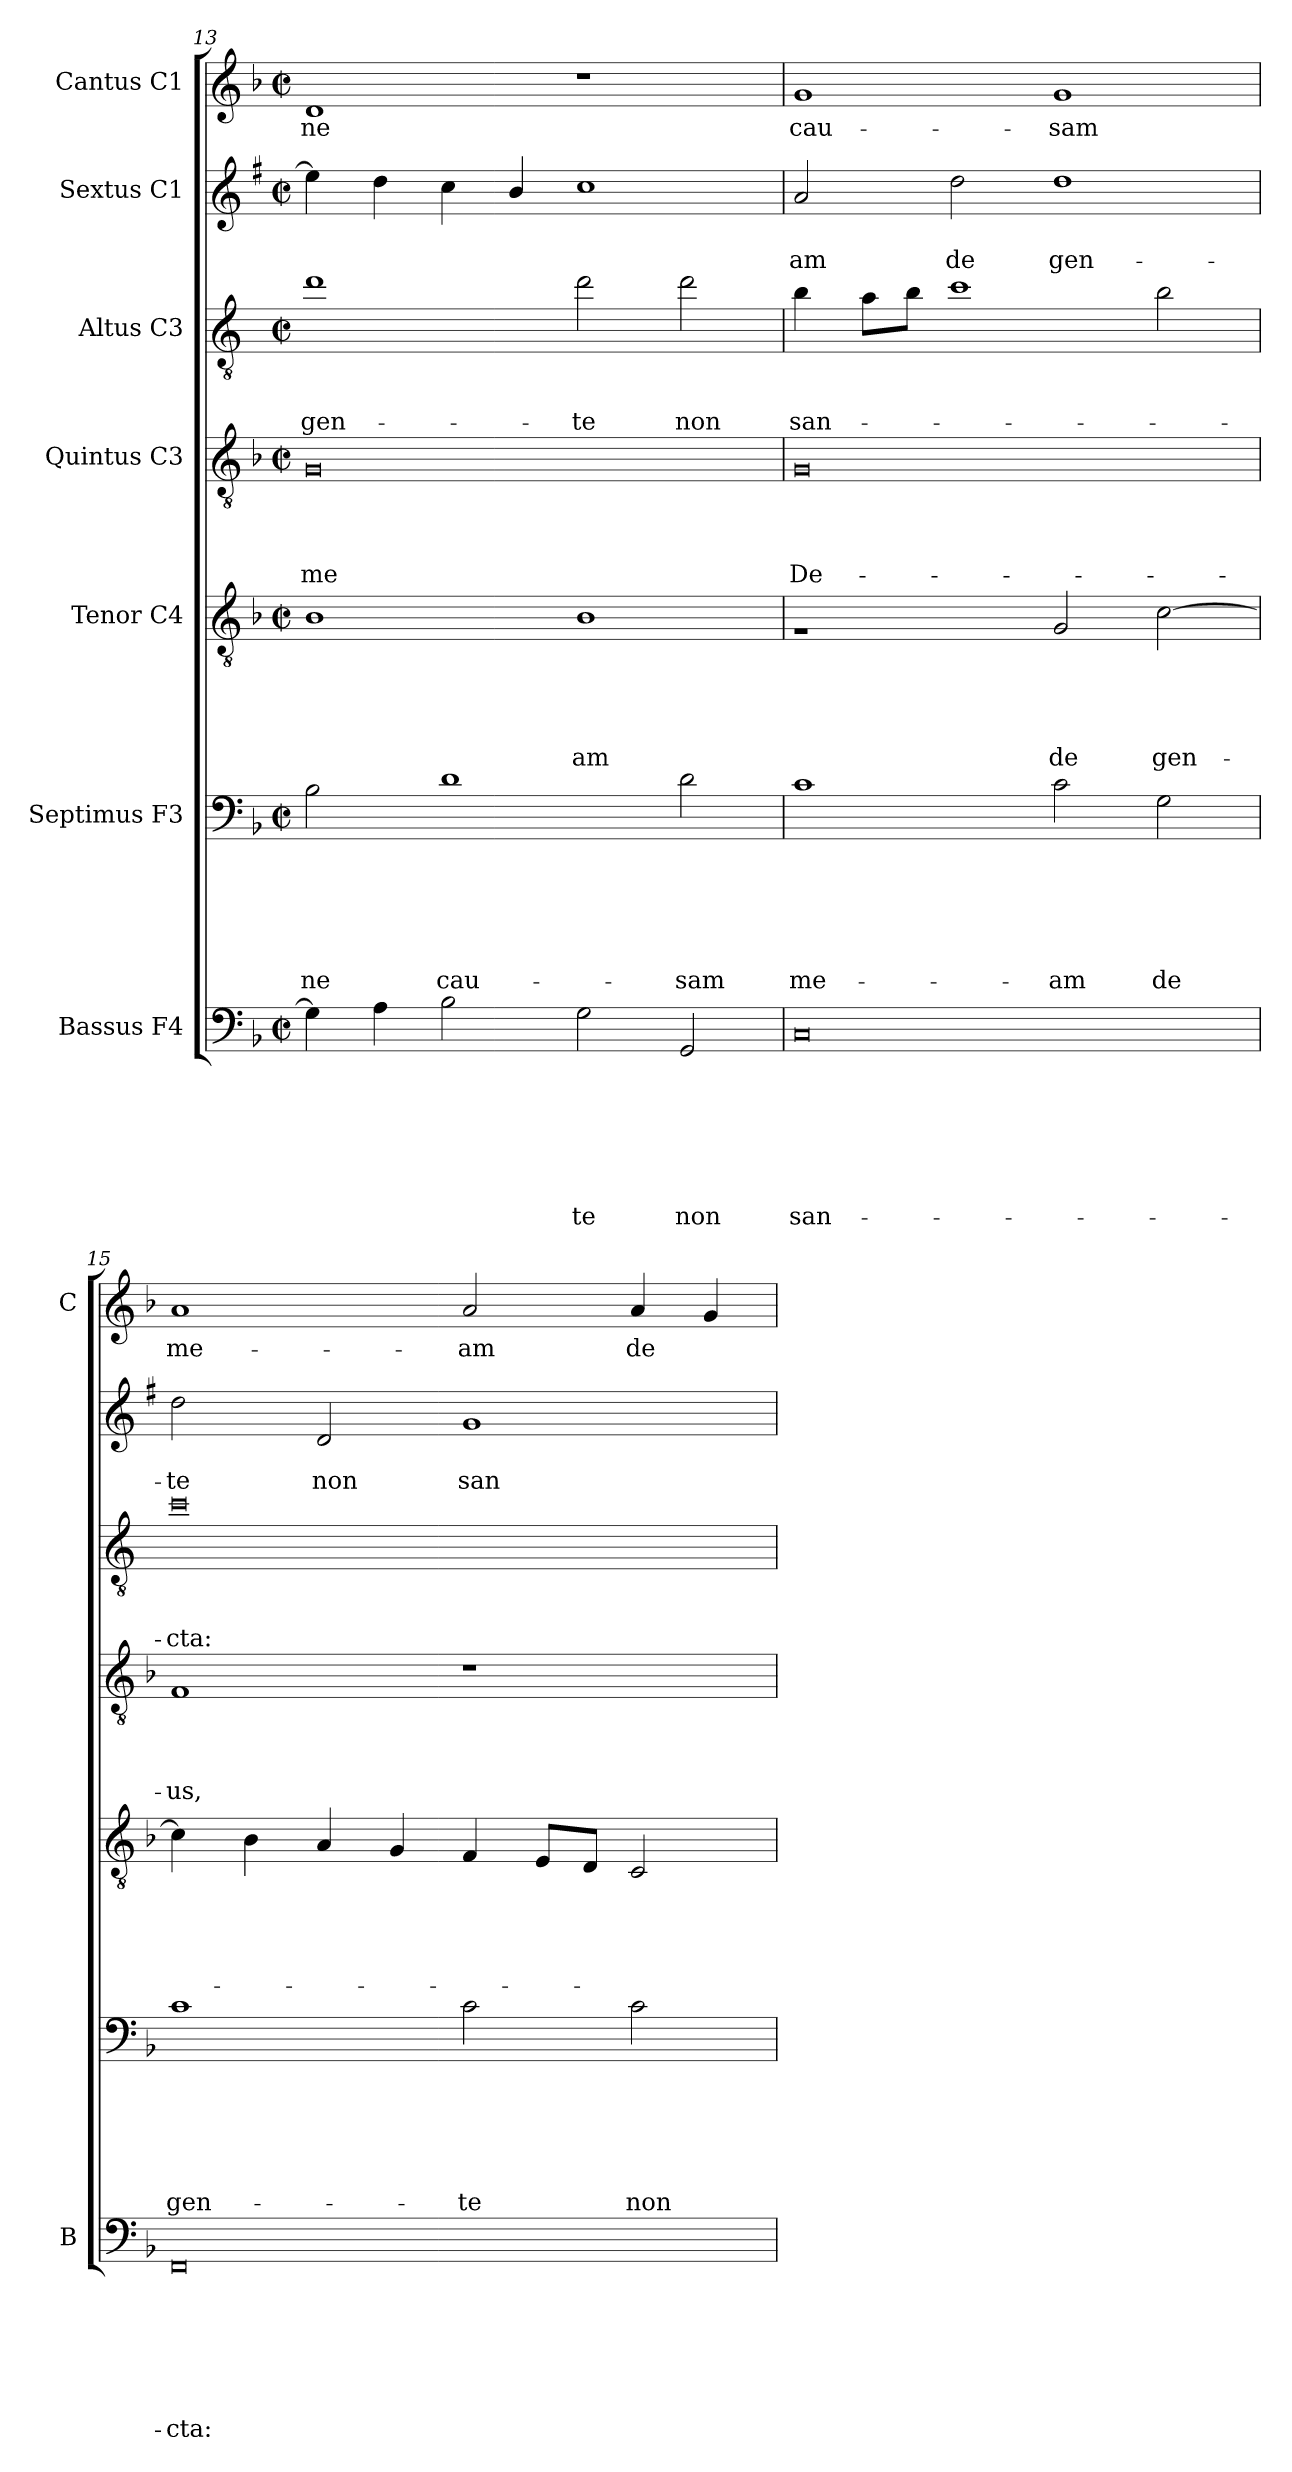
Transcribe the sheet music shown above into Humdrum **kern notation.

**kern	**text	**text	**text	**text	**text	**text	**text	**kern	**text	**text	**text	**text	**text	**text	**kern	**text	**text	**text	**text	**text	**kern	**text	**text	**text	**text	**kern	**text	**text	**text	**kern	**text	**text	**kern	**text
*part7	*part7	*part7	*part7	*part7	*part7	*part7	*part7	*part6	*part6	*part6	*part6	*part6	*part6	*part6	*part5	*part5	*part5	*part5	*part5	*part5	*part4	*part4	*part4	*part4	*part4	*part3	*part3	*part3	*part3	*part2	*part2	*part2	*part1	*part1
*staff7	*staff7	*staff7	*staff7	*staff7	*staff7	*staff7	*staff7	*staff6	*staff6	*staff6	*staff6	*staff6	*staff6	*staff6	*staff5	*staff5	*staff5	*staff5	*staff5	*staff5	*staff4	*staff4	*staff4	*staff4	*staff4	*staff3	*staff3	*staff3	*staff3	*staff2	*staff2	*staff2	*staff1	*staff1
*I"Bassus F4	*	*	*	*	*	*	*	*I"Septimus F3	*	*	*	*	*	*	*I"Tenor C4	*	*	*	*	*	*I"Quintus C3	*	*	*	*	*I"Altus C3	*	*	*	*I"Sextus C1	*	*	*I"Cantus C1	*
*I'B	*	*	*	*	*	*	*	*	*	*	*	*	*	*	*	*	*	*	*	*	*	*	*	*	*	*	*	*	*	*	*	*	*I'C	*
*clefF4	*	*	*	*	*	*	*	*clefF4	*	*	*	*	*	*	*clefGv2	*	*	*	*	*	*clefGv2	*	*	*	*	*clefGv2	*	*	*	*clefG2	*	*	*clefG2	*
*	*	*	*	*	*	*	*	*	*	*	*	*	*	*	*	*	*	*	*	*	*	*	*	*	*	*ITrd4c7	*	*	*	*ITrd1c2	*	*	*	*
*k[b-]	*	*	*	*	*	*	*	*k[b-]	*	*	*	*	*	*	*k[b-]	*	*	*	*	*	*k[b-]	*	*	*	*	*k[b-]	*	*	*	*k[b-]	*	*	*k[b-]	*
*F:	*	*	*	*	*	*	*	*F:	*	*	*	*	*	*	*F:	*	*	*	*	*	*F:	*	*	*	*	*F:	*	*	*	*F:	*	*	*F:	*
*M2/2	*	*	*	*	*	*	*	*M2/2	*	*	*	*	*	*	*M2/2	*	*	*	*	*	*M2/2	*	*	*	*	*M2/2	*	*	*	*M2/2	*	*	*M2/2	*
*met(c|)	*	*	*	*	*	*	*	*met(c|)	*	*	*	*	*	*	*met(c|)	*	*	*	*	*	*met(c|)	*	*	*	*	*met(c|)	*	*	*	*met(c|)	*	*	*met(c|)	*
=13	=13	=13	=13	=13	=13	=13	=13	=13	=13	=13	=13	=13	=13	=13	=13	=13	=13	=13	=13	=13	=13	=13	=13	=13	=13	=13	=13	=13	=13	=13	=13	=13	=13	=13
!	!	!	!	!	!	!	!	!	!	!	!	!	!	!LO:LY:b	!	!	!	!	!	!	!	!	!	!	!LO:LY:b	!	!	!	!LO:LY:b	!	!	!	!	!LO:LY:b
4G\]	.	.	.	.	.	.	.	2B-\	.	.	.	.	.	-ne	1B-	.	.	.	.	.	0G	.	.	.	me	1g	.	.	gen-	4dd\]	.	.	1d	-ne
4A\	.	.	.	.	.	.	.	.	.	.	.	.	.	.	.	.	.	.	.	.	.	.	.	.	.	.	.	.	.	4cc\	.	.	.	.
!	!	!	!	!	!	!	!	!	!	!	!	!	!	!LO:LY:b	!	!	!	!	!	!	!	!	!	!	!	!	!	!	!	!	!	!	!	!
2B-\	.	.	.	.	.	.	.	1d	.	.	.	.	.	cau-	.	.	.	.	.	.	.	.	.	.	.	.	.	.	.	4b-\	.	.	.	.
.	.	.	.	.	.	.	.	.	.	.	.	.	.	.	.	.	.	.	.	.	.	.	.	.	.	.	.	.	.	4a/	.	.	.	.
!	!	!	!	!	!	!	!LO:LY:b	!	!	!	!	!	!	!	!	!	!	!	!	!LO:LY:b	!	!	!	!	!	!	!	!	!LO:LY:b	!	!	!	!	!
2G\	.	.	.	.	.	.	-te	.	.	.	.	.	.	.	1B-	.	.	.	.	-am	.	.	.	.	.	2g\	.	.	-te	1b-	.	.	1r	.
!	!	!	!	!	!	!	!LO:LY:b	!	!	!	!	!	!	!LO:LY:b	!	!	!	!	!	!	!	!	!	!	!	!	!	!	!LO:LY:b	!	!	!	!	!
2GG/	.	.	.	.	.	.	non	2d\	.	.	.	.	.	-sam	.	.	.	.	.	.	.	.	.	.	.	2g\	.	.	non	.	.	.	.	.
!!LO:PB:g=z
=14	=14	=14	=14	=14	=14	=14	=14	=14	=14	=14	=14	=14	=14	=14	=14	=14	=14	=14	=14	=14	=14	=14	=14	=14	=14	=14	=14	=14	=14	=14	=14	=14	=14	=14
!	!	!	!	!	!	!	!LO:LY:b	!	!	!	!	!	!	!LO:LY:b	!	!	!	!	!	!	!	!	!	!	!LO:LY:b	!	!	!	!LO:LY:b	!	!	!LO:LY:b	!	!LO:LY:b
0C	.	.	.	.	.	.	san-	1c	.	.	.	.	.	me-	1rA	.	.	.	.	.	0G	.	.	.	De-	4e\	.	.	san-	2g/	.	-am	1g	cau-
.	.	.	.	.	.	.	.	.	.	.	.	.	.	.	.	.	.	.	.	.	.	.	.	.	.	8d\L	.	.	.	.	.	.	.	.
.	.	.	.	.	.	.	.	.	.	.	.	.	.	.	.	.	.	.	.	.	.	.	.	.	.	8e\J	.	.	.	.	.	.	.	.
!	!	!	!	!	!	!	!	!	!	!	!	!	!	!	!	!	!	!	!	!	!	!	!	!	!	!	!	!	!	!	!	!LO:LY:b	!	!
.	.	.	.	.	.	.	.	.	.	.	.	.	.	.	.	.	.	.	.	.	.	.	.	.	.	1f	.	.	.	2cc\	.	de	.	.
!	!	!	!	!	!	!	!	!	!	!	!	!	!	!LO:LY:b	!	!	!	!	!	!LO:LY:b	!	!	!	!	!	!	!	!	!	!	!	!LO:LY:b	!	!LO:LY:b
.	.	.	.	.	.	.	.	2c\	.	.	.	.	.	-am	2G/	.	.	.	.	de	.	.	.	.	.	.	.	.	.	1cc	.	gen-	1g	-sam
!	!	!	!	!	!	!	!	!	!	!	!	!	!	!LO:LY:b	!	!	!	!	!	!LO:LY:b	!	!	!	!	!	!	!	!	!	!	!	!	!	!
.	.	.	.	.	.	.	.	2G\	.	.	.	.	.	de	[2c\	.	.	.	.	gen-	.	.	.	.	.	2e\	.	.	.	.	.	.	.	.
=15	=15	=15	=15	=15	=15	=15	=15	=15	=15	=15	=15	=15	=15	=15	=15	=15	=15	=15	=15	=15	=15	=15	=15	=15	=15	=15	=15	=15	=15	=15	=15	=15	=15	=15
!	!	!	!	!	!	!	!LO:LY:b	!	!	!	!	!	!	!LO:LY:b	!	!	!	!	!	!	!	!	!	!	!LO:LY:b	!	!	!	!LO:LY:b	!	!	!LO:LY:b	!	!LO:LY:b
0FF	.	.	.	.	.	.	-cta:	1c	.	.	.	.	.	gen-	4c\]	.	.	.	.	.	1F	.	.	.	-us,	0f	.	.	-cta:	2cc\	.	-te	1a	me-
.	.	.	.	.	.	.	.	.	.	.	.	.	.	.	4B-\	.	.	.	.	.	.	.	.	.	.	.	.	.	.	.	.	.	.	.
!	!	!	!	!	!	!	!	!	!	!	!	!	!	!	!	!	!	!	!	!	!	!	!	!	!	!	!	!	!	!	!	!LO:LY:b	!	!
.	.	.	.	.	.	.	.	.	.	.	.	.	.	.	4A/	.	.	.	.	.	.	.	.	.	.	.	.	.	.	2c/	.	non	.	.
.	.	.	.	.	.	.	.	.	.	.	.	.	.	.	4G/	.	.	.	.	.	.	.	.	.	.	.	.	.	.	.	.	.	.	.
!	!	!	!	!	!	!	!	!	!	!	!	!	!	!LO:LY:b	!	!	!	!	!	!	!	!	!	!	!	!	!	!	!	!	!	!LO:LY:b	!	!LO:LY:b
.	.	.	.	.	.	.	.	2c\	.	.	.	.	.	-te	4F/	.	.	.	.	.	1r	.	.	.	.	.	.	.	.	1f	.	san-	2a/	-am
.	.	.	.	.	.	.	.	.	.	.	.	.	.	.	8E/L	.	.	.	.	.	.	.	.	.	.	.	.	.	.	.	.	.	.	.
.	.	.	.	.	.	.	.	.	.	.	.	.	.	.	8D/J	.	.	.	.	.	.	.	.	.	.	.	.	.	.	.	.	.	.	.
!	!	!	!	!	!	!	!	!	!	!	!	!	!	!LO:LY:b	!	!	!	!	!	!	!	!	!	!	!	!	!	!	!	!	!	!	!	!LO:LY:b
.	.	.	.	.	.	.	.	2c\	.	.	.	.	.	non	2C/	.	.	.	.	.	.	.	.	.	.	.	.	.	.	.	.	.	4a/	de
.	.	.	.	.	.	.	.	.	.	.	.	.	.	.	.	.	.	.	.	.	.	.	.	.	.	.	.	.	.	.	.	.	4g/	.
=	=	=	=	=	=	=	=	=	=	=	=	=	=	=	=	=	=	=	=	=	=	=	=	=	=	=	=	=	=	=	=	=	=	=
*-	*-	*-	*-	*-	*-	*-	*-	*-	*-	*-	*-	*-	*-	*-	*-	*-	*-	*-	*-	*-	*-	*-	*-	*-	*-	*-	*-	*-	*-	*-	*-	*-	*-	*-
